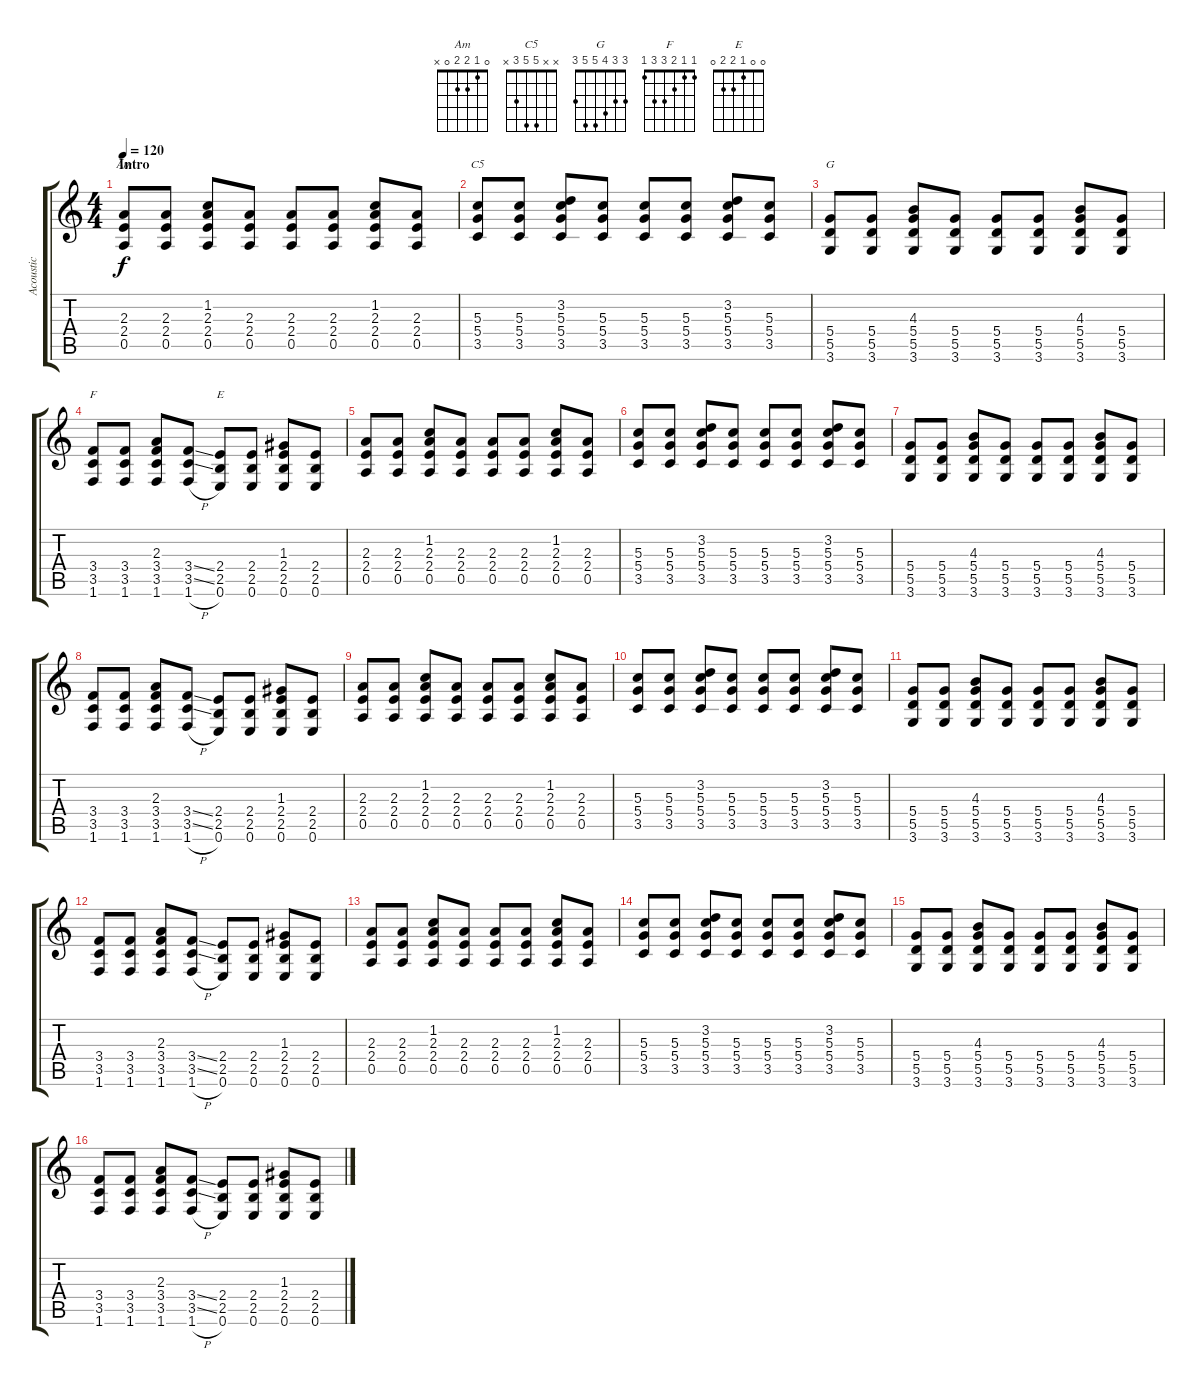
\track ("Acoustic" "Acoustic") {instrument acousticguitarsteel}
\staff {score tabs}
\tuning (E4 B3 G3 D3 A2 E2) {hide}
\chord ("Am" 0 1 2 2 0 x)
\chord ("C5" x x 5 5 3 x)
\chord ("G" 3 3 4 5 5 3)
\chord ("F" 1 1 2 3 3 1)
\chord ("E" 0 0 1 2 2 0)
\ts (4 4)
\section ("" "Intro")
\tempo 120
\clef g2
\ks c
(2.3 2.4 0.5).8{ch "Am" dy f instrument acousticguitarsteel} (2.3 2.4 0.5).8 (1.2 2.3 2.4 0.5).8 (2.3 2.4 0.5).8 (2.3 2.4 0.5).8 (2.3 2.4 0.5).8 (1.2 2.3 2.4 0.5).8 (2.3 2.4 0.5).8 |
(5.3 5.4 3.5).8{ch "C5"} (5.3 5.4 3.5).8 (3.2 5.3 5.4 3.5).8 (5.3 5.4 3.5).8 (5.3 5.4 3.5).8 (5.3 5.4 3.5).8 (3.2 5.3 5.4 3.5).8 (5.3 5.4 3.5).8 |
(5.4 5.5 3.6).8{ch "G"} (5.4 5.5 3.6).8 (4.3 5.4 5.5 3.6).8 (5.4 5.5 3.6).8 (5.4 5.5 3.6).8 (5.4 5.5 3.6).8 (4.3 5.4 5.5 3.6).8 (5.4 5.5 3.6).8 |
(3.4 3.5 1.6).8{ch "F"} (3.4 3.5 1.6).8 (2.3 3.4 3.5 1.6).8 (3.4{ss} 3.5{ss} 1.6{h}).8 (2.4 2.5 0.6).8{ch "E"} (2.4 2.5 0.6).8 (1.3 2.4 2.5 0.6).8 (2.4 2.5 0.6).8 |
(2.3 2.4 0.5).8 (2.3 2.4 0.5).8 (1.2 2.3 2.4 0.5).8 (2.3 2.4 0.5).8 (2.3 2.4 0.5).8 (2.3 2.4 0.5).8 (1.2 2.3 2.4 0.5).8 (2.3 2.4 0.5).8 |
(5.3 5.4 3.5).8 (5.3 5.4 3.5).8 (3.2 5.3 5.4 3.5).8 (5.3 5.4 3.5).8 (5.3 5.4 3.5).8 (5.3 5.4 3.5).8 (3.2 5.3 5.4 3.5).8 (5.3 5.4 3.5).8 |
(5.4 5.5 3.6).8 (5.4 5.5 3.6).8 (4.3 5.4 5.5 3.6).8 (5.4 5.5 3.6).8 (5.4 5.5 3.6).8 (5.4 5.5 3.6).8 (4.3 5.4 5.5 3.6).8 (5.4 5.5 3.6).8 |
(3.4 3.5 1.6).8 (3.4 3.5 1.6).8 (2.3 3.4 3.5 1.6).8 (3.4{ss} 3.5{ss} 1.6{h}).8 (2.4 2.5 0.6).8 (2.4 2.5 0.6).8 (1.3 2.4 2.5 0.6).8 (2.4 2.5 0.6).8 |
(2.3 2.4 0.5).8 (2.3 2.4 0.5).8 (1.2 2.3 2.4 0.5).8 (2.3 2.4 0.5).8 (2.3 2.4 0.5).8 (2.3 2.4 0.5).8 (1.2 2.3 2.4 0.5).8 (2.3 2.4 0.5).8 |
(5.3 5.4 3.5).8 (5.3 5.4 3.5).8 (3.2 5.3 5.4 3.5).8 (5.3 5.4 3.5).8 (5.3 5.4 3.5).8 (5.3 5.4 3.5).8 (3.2 5.3 5.4 3.5).8 (5.3 5.4 3.5).8 |
(5.4 5.5 3.6).8 (5.4 5.5 3.6).8 (4.3 5.4 5.5 3.6).8 (5.4 5.5 3.6).8 (5.4 5.5 3.6).8 (5.4 5.5 3.6).8 (4.3 5.4 5.5 3.6).8 (5.4 5.5 3.6).8 |
(3.4 3.5 1.6).8 (3.4 3.5 1.6).8 (2.3 3.4 3.5 1.6).8 (3.4{ss} 3.5{ss} 1.6{h}).8 (2.4 2.5 0.6).8 (2.4 2.5 0.6).8 (1.3 2.4 2.5 0.6).8 (2.4 2.5 0.6).8 |
(2.3 2.4 0.5).8 (2.3 2.4 0.5).8 (1.2 2.3 2.4 0.5).8 (2.3 2.4 0.5).8 (2.3 2.4 0.5).8 (2.3 2.4 0.5).8 (1.2 2.3 2.4 0.5).8 (2.3 2.4 0.5).8 |
(5.3 5.4 3.5).8 (5.3 5.4 3.5).8 (3.2 5.3 5.4 3.5).8 (5.3 5.4 3.5).8 (5.3 5.4 3.5).8 (5.3 5.4 3.5).8 (3.2 5.3 5.4 3.5).8 (5.3 5.4 3.5).8 |
(5.4 5.5 3.6).8 (5.4 5.5 3.6).8 (4.3 5.4 5.5 3.6).8 (5.4 5.5 3.6).8 (5.4 5.5 3.6).8 (5.4 5.5 3.6).8 (4.3 5.4 5.5 3.6).8 (5.4 5.5 3.6).8 |
(3.4 3.5 1.6).8 (3.4 3.5 1.6).8 (2.3 3.4 3.5 1.6).8 (3.4{ss} 3.5{ss} 1.6{h}).8 (2.4 2.5 0.6).8 (2.4 2.5 0.6).8 (1.3 2.4 2.5 0.6).8 (2.4 2.5 0.6).8
